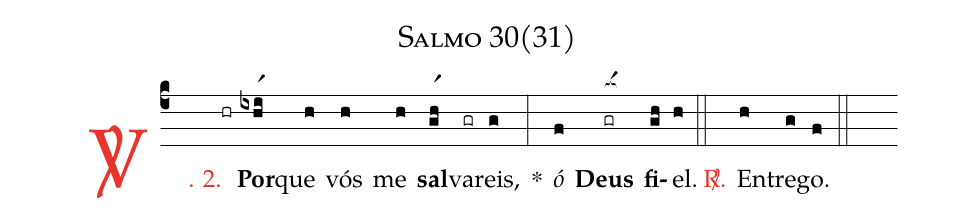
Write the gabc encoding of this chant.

name: Salmo 30(31);
%%
(c4)

<c><sp>V/</sp>. 2.</c>() (hr)<b>Por</b>(ixhr1i)que(h) vós(h) me(h) <b>sal</b>(gr1h)va(gr)reis,(g) *(:) <i>ó</i>(f) <nlba><b>Deus</b>(gr[ocba:1{]) <b>fi</b></nlba>(gh[ocba:0}])el.(h)

(::)

<nlba><c><sp>R/</sp>.</c>() En</nlba>(h)tre(g)go.(f)

(::)
